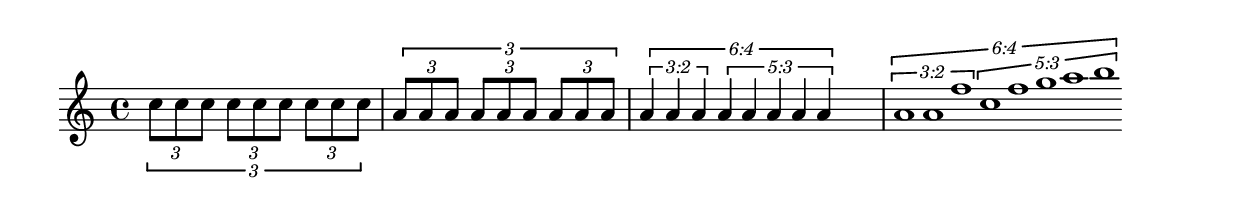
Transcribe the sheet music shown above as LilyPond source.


\version "2.19.21"

\header {
    texidoc=" Tuplets may be nested."
}

\paper {
  ragged-right = ##t  
  indent = 0.0
}

\relative {
  \tuplet 3/4 {
    \tuplet 3/2 { c''8[ c c] }
    \tuplet 3/2 { c8[ c c] }
    \tuplet 3/2 { c8[ c c] }
  }

  \tuplet 3/4 {
    \tuplet 3/2 { a8[ a a] }
    \tuplet 3/2 { a8[ a a] }
    \tuplet 3/2 { a8[ a a] }
  }

  \override TupletNumber.text = #tuplet-number::calc-fraction-text
  \tuplet 6/4 {
    \tuplet 3/2 {
      a4 a a
    }
    \tuplet 5/3 {
      a4 a a a a
    }
  }

  s1*1/6
  
  \stemUp
  \tuplet 6/4 {
    \tuplet 3/2 {
      a1*1/6 a f'
    }
    \tuplet 5/3 {
      c f g a b 
    }
  }
  
}

